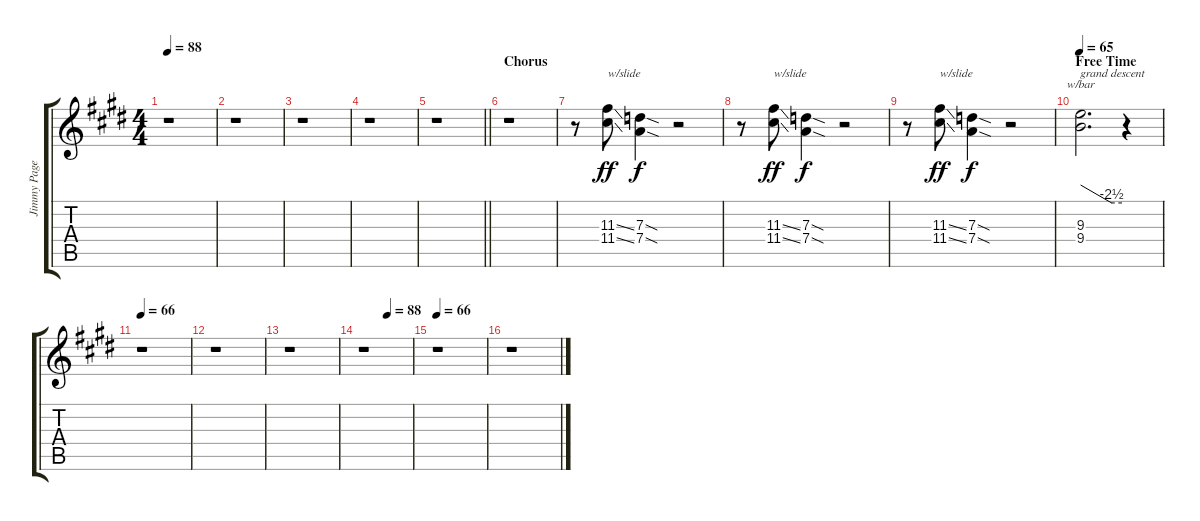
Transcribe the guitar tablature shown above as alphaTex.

\track ("Jimmy Page Guitar 2 (w/dist)" "Jimmy Page") {instrument distortionguitar}
\staff {score tabs}
\tuning (E4 B3 G3 D3 A2 E2) {hide}
\ts (4 4)
\tempo 88
\clef g2
\ks e
r.1{dy f} |
r.1 |
r.1 |
r.1 |
\barLineRight lightlight
r.1 |
\section ("" "Chorus")
r.1 |
r.8{volume 0} (11.3{ss} 11.4{ss}).8{txt "w/slide" dy ff volume 4} (7.3{sod} 7.4{sod}).4{dy f volume 8} r.2{volume 0} |
r.8 (11.3{ss} 11.4{ss}).8{txt "w/slide" dy ff volume 4} (7.3{sod} 7.4{sod}).4{dy f volume 8} r.2{volume 0} |
r.8 (11.3{ss} 11.4{ss}).8{txt "w/slide" dy ff volume 4} (7.3{sod} 7.4{sod}).4{dy f volume 8} r.2{volume 0} |
\section ("" "Free Time")
\tempo 65
(9.3 9.4).2{d tbe (custom default 0 0 45 -10 60 -10) txt "grand descent" volume 4} r.4 |
\tempo 66
r.1{volume 8} |
r.1 |
r.1 |
\tempo (88 0.5)
r.1 |
\tempo 66
r.1 |
r.1
